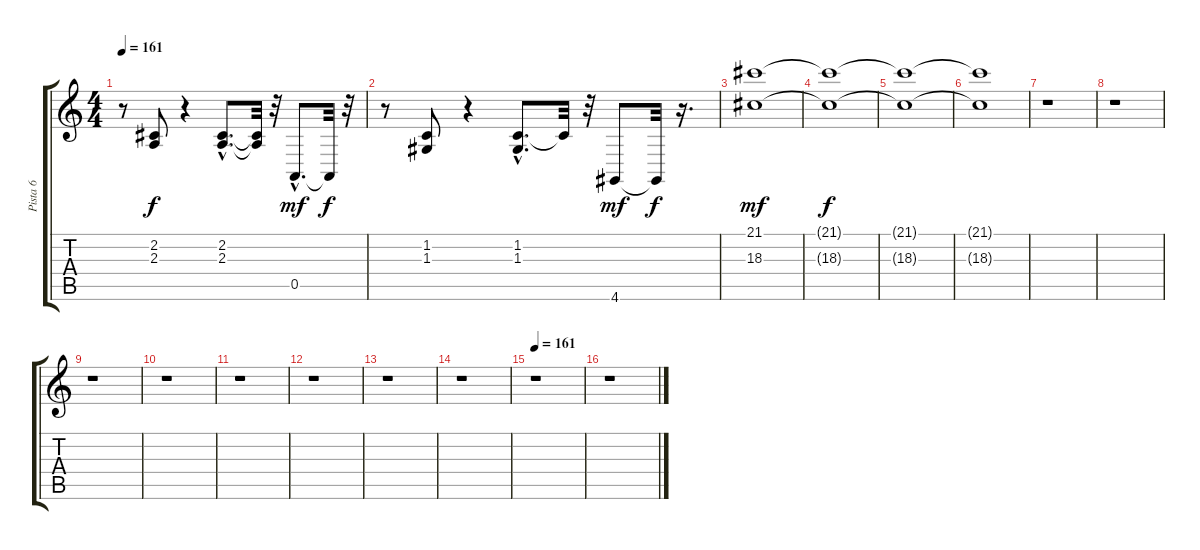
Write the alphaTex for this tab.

\track ("Pista 6" "Pista 6") {instrument stringensemble1}
\staff {score tabs}
\tuning (E4 B3 G3 D3 A2 E2) {hide}
\ts (4 4)
\tempo 161
\clef g2
\ks c
r.8{dy f} (2.2 2.3).8 r.4 (2.2{hac} 2.3{hac}).8{d} (2.2{t} 2.3{t}).32 r.32 0.5{hac}.8{d dy mf} 0.5{t}.32{dy f} r.32 |
r.8 (1.2 1.3).8 r.4 (1.2{hac} 1.3{hac}).8{d} 1.2{t}.32 r.32 4.6.8{dy mf} 4.6{t}.32{dy f} r.16{d} |
(21.1 18.3).1{dy mf} |
(21.1{t} 18.3{t}).1{dy f} |
(21.1{t} 18.3{t}).1 |
(21.1{t} 18.3{t}).1 |
r.1 |
r.1 |
r.1 |
r.1 |
r.1 |
r.1 |
r.1 |
r.1 |
\tempo 161
r.1 |
r.1
